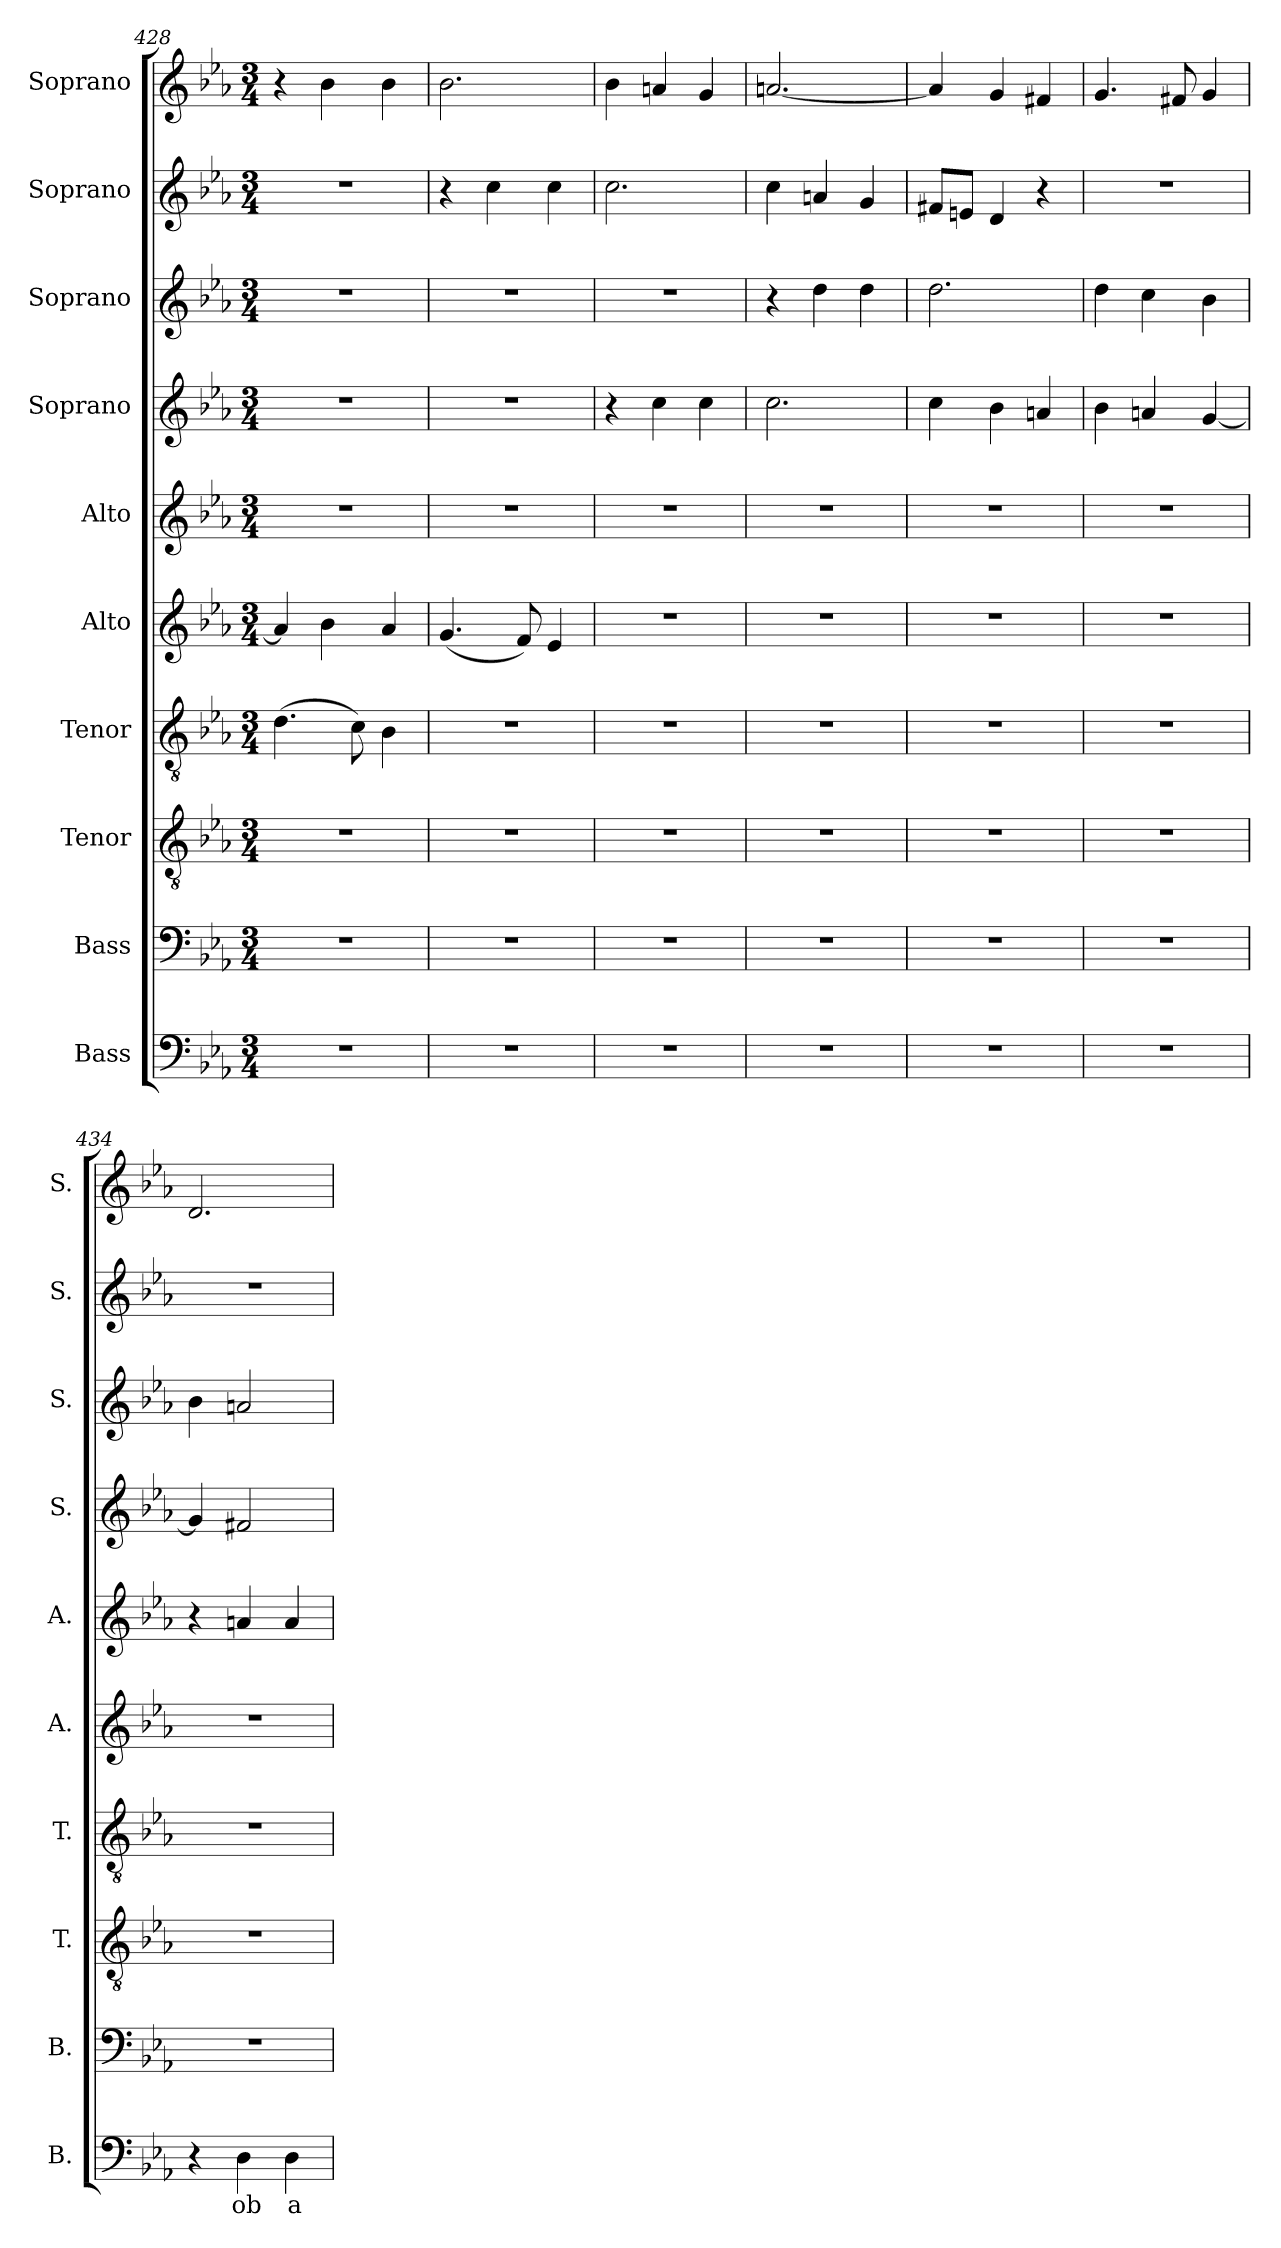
**kern	**text	**kern	**kern	**kern	**kern	**kern	**kern	**kern	**kern	**kern
*part10	*part10	*part9	*part8	*part7	*part6	*part5	*part4	*part3	*part2	*part1
*staff10	*staff10	*staff9	*staff8	*staff7	*staff6	*staff5	*staff4	*staff3	*staff2	*staff1
*I"Bass	*	*I"Bass	*I"Tenor	*I"Tenor	*I"Alto	*I"Alto	*I"Soprano	*I"Soprano	*I"Soprano	*I"Soprano
*I'B.	*	*I'B.	*I'T.	*I'T.	*I'A.	*I'A.	*I'S.	*I'S.	*I'S.	*I'S.
*clefF4	*	*clefF4	*clefGv2	*clefGv2	*clefG2	*clefG2	*clefG2	*clefG2	*clefG2	*clefG2
*k[b-e-a-]	*	*k[b-e-a-]	*k[b-e-a-]	*k[b-e-a-]	*k[b-e-a-]	*k[b-e-a-]	*k[b-e-a-]	*k[b-e-a-]	*k[b-e-a-]	*k[b-e-a-]
*M3/4	*	*M3/4	*M3/4	*M3/4	*M3/4	*M3/4	*M3/4	*M3/4	*M3/4	*M3/4
=428	=428	=428	=428	=428	=428	=428	=428	=428	=428	=428
2.r	.	2.r	2.r	(4.d\	4a-/]	2.r	2.r	2.r	2.r	4r
.	.	.	.	.	4b-\	.	.	.	.	4b-\
.	.	.	.	8c\)	.	.	.	.	.	.
.	.	.	.	4B-\	4a-/	.	.	.	.	4b-\
=429	=429	=429	=429	=429	=429	=429	=429	=429	=429	=429
2.r	.	2.r	2.r	2.r	(4.g/	2.r	2.r	2.r	4r	2.b-\
.	.	.	.	.	.	.	.	.	4cc\	.
.	.	.	.	.	8f/)	.	.	.	.	.
.	.	.	.	.	4e-/	.	.	.	4cc\	.
=430	=430	=430	=430	=430	=430	=430	=430	=430	=430	=430
2.r	.	2.r	2.r	2.r	2.r	2.r	4r	2.r	2.cc\	4b-\
.	.	.	.	.	.	.	4cc\	.	.	4an/
.	.	.	.	.	.	.	4cc\	.	.	4g/
!!LO:PB:g=z
=431	=431	=431	=431	=431	=431	=431	=431	=431	=431	=431
2.r	.	2.r	2.r	2.r	2.r	2.r	2.cc\	4r	4cc\	[2.an/
.	.	.	.	.	.	.	.	4dd\	4an/	.
.	.	.	.	.	.	.	.	4dd\	4g/	.
=432	=432	=432	=432	=432	=432	=432	=432	=432	=432	=432
2.r	.	2.r	2.r	2.r	2.r	2.r	4cc\	2.dd\	8f#X/L	4a/]
.	.	.	.	.	.	.	.	.	8en/J	.
.	.	.	.	.	.	.	4b-\	.	4d/	4g/
.	.	.	.	.	.	.	4an/	.	4r	4f#X/
=433	=433	=433	=433	=433	=433	=433	=433	=433	=433	=433
2.r	.	2.r	2.r	2.r	2.r	2.r	4b-\	4dd\	2.r	4.g/
.	.	.	.	.	.	.	4an/	4cc\	.	.
.	.	.	.	.	.	.	.	.	.	8f#X/
.	.	.	.	.	.	.	[4g/	4b-\	.	4g/
=434	=434	=434	=434	=434	=434	=434	=434	=434	=434	=434
4r	.	2.r	2.r	2.r	2.r	4r	4g/]	4b-\	2.r	2.d/
4D\	ob	.	.	.	.	4an/	2f#X/	2an/	.	.
4D\	a-	.	.	.	.	4a/	.	.	.	.
=	=	=	=	=	=	=	=	=	=	=
*-	*-	*-	*-	*-	*-	*-	*-	*-	*-	*-
